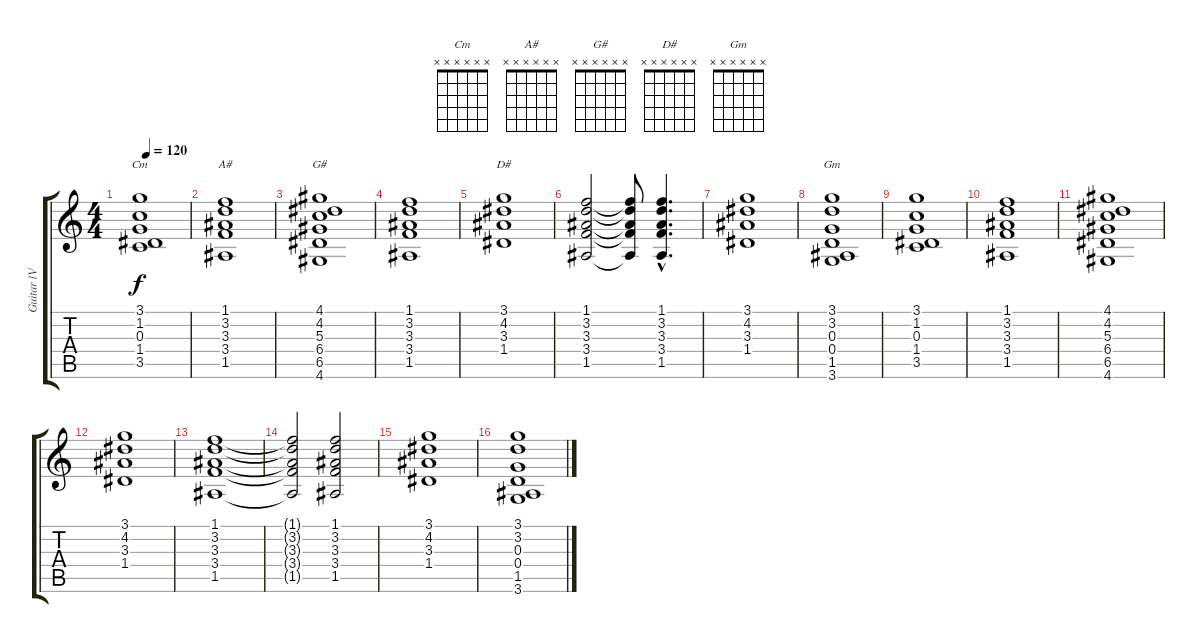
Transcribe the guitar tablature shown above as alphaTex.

\track ("Guitar lV" "Guitar lV") {instrument distortionguitar}
\staff {score tabs}
\tuning (E4 B3 G3 D3 A2 E2) {hide}
\chord ("Cm" x x x x x x) {firstfret 0}
\chord ("A#" x x x x x x) {firstfret 0}
\chord ("G#" x x x x x x) {firstfret 0}
\chord ("D#" x x x x x x) {firstfret 0}
\chord ("Gm" x x x x x x) {firstfret 0}
\ts (4 4)
\tempo 120
\clef g2
\ks c
(3.1 1.2 0.3 1.4 3.5).1{ch "Cm" dy f} |
(1.1 3.2 3.3 3.4 1.5).1{ch "A#"} |
(4.1 4.2 5.3 6.4 6.5 4.6).1{ch "G#"} |
(1.1 3.2 3.3 3.4 1.5).1 |
(3.1 4.2 3.3 1.4).1{ch "D#"} |
(1.1 3.2 3.3 3.4 1.5).2 (1.1{t} 3.2{t} 3.3{t} 3.4{t} 1.5{t}).8 (1.1{hac} 3.2{hac} 3.3{hac} 3.4{hac} 1.5{hac}).4{d} |
(3.1 4.2 3.3 1.4).1 |
(3.1 3.2 0.3 0.4 1.5 3.6).1{ch "Gm"} |
(3.1 1.2 0.3 1.4 3.5).1 |
(1.1 3.2 3.3 3.4 1.5).1 |
(4.1 4.2 5.3 6.4 6.5 4.6).1 |
(3.1 4.2 3.3 1.4).1 |
(1.1 3.2 3.3 3.4 1.5).1 |
(1.1{t} 3.2{t} 3.3{t} 3.4{t} 1.5{t}).2 (1.1 3.2 3.3 3.4 1.5).2 |
(3.1 4.2 3.3 1.4).1 |
(3.1 3.2 0.3 0.4 1.5 3.6).1
